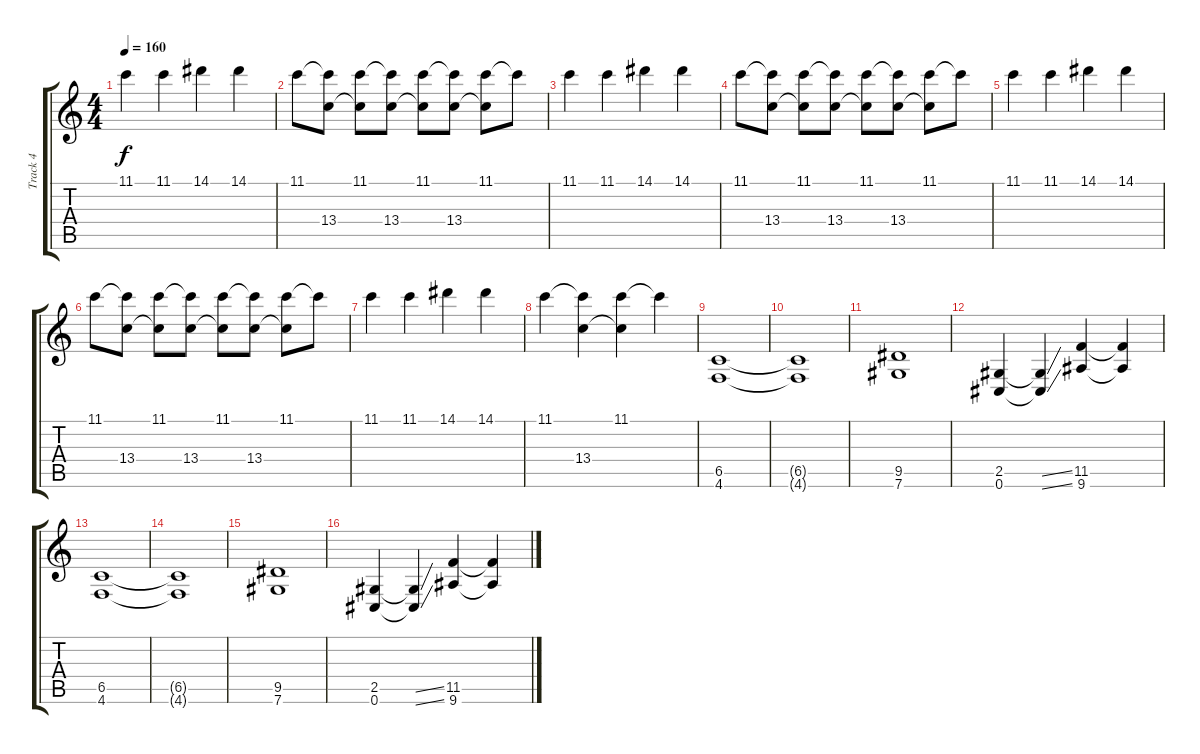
\track ("Track 4" "Track 4") {instrument distortionguitar}
\staff {score tabs}
\tuning (Db4 Ab3 E3 B2 Gb2 Db2) {hide}
\ts (4 4)
\tempo 160
\clef g2
\ks c
11.1.4{dy f} 11.1.4 14.1.4 14.1.4 |
11.1.8 (11.1{t} 13.4).8 (11.1 13.4{t}).8 (11.1{t} 13.4).8 (11.1 13.4{t}).8 (11.1{t} 13.4).8 (11.1 13.4{t}).8 11.1{t}.8 |
11.1.4 11.1.4 14.1.4 14.1.4 |
11.1.8 (11.1{t} 13.4).8 (11.1 13.4{t}).8 (11.1{t} 13.4).8 (11.1 13.4{t}).8 (11.1{t} 13.4).8 (11.1 13.4{t}).8 11.1{t}.8 |
11.1.4 11.1.4 14.1.4 14.1.4 |
11.1.8 (11.1{t} 13.4).8 (11.1 13.4{t}).8 (11.1{t} 13.4).8 (11.1 13.4{t}).8 (11.1{t} 13.4).8 (11.1 13.4{t}).8 11.1{t}.8 |
11.1.4 11.1.4 14.1.4 14.1.4 |
11.1.4 (11.1{t} 13.4).4 (11.1 13.4{t}).4 11.1{t}.4 |
(6.5 4.6).1 |
(6.5{t} 4.6{t}).1 |
(9.5 7.6).1 |
(2.5 0.6).4 (2.5{ss t} 0.6{ss t}).4 (11.5 9.6).4 (11.5{t} 9.6{t}).4 |
(6.5 4.6).1 |
(6.5{t} 4.6{t}).1 |
(9.5 7.6).1 |
(2.5 0.6).4 (2.5{ss t} 0.6{ss t}).4 (11.5 9.6).4 (11.5{t} 9.6{t}).4
